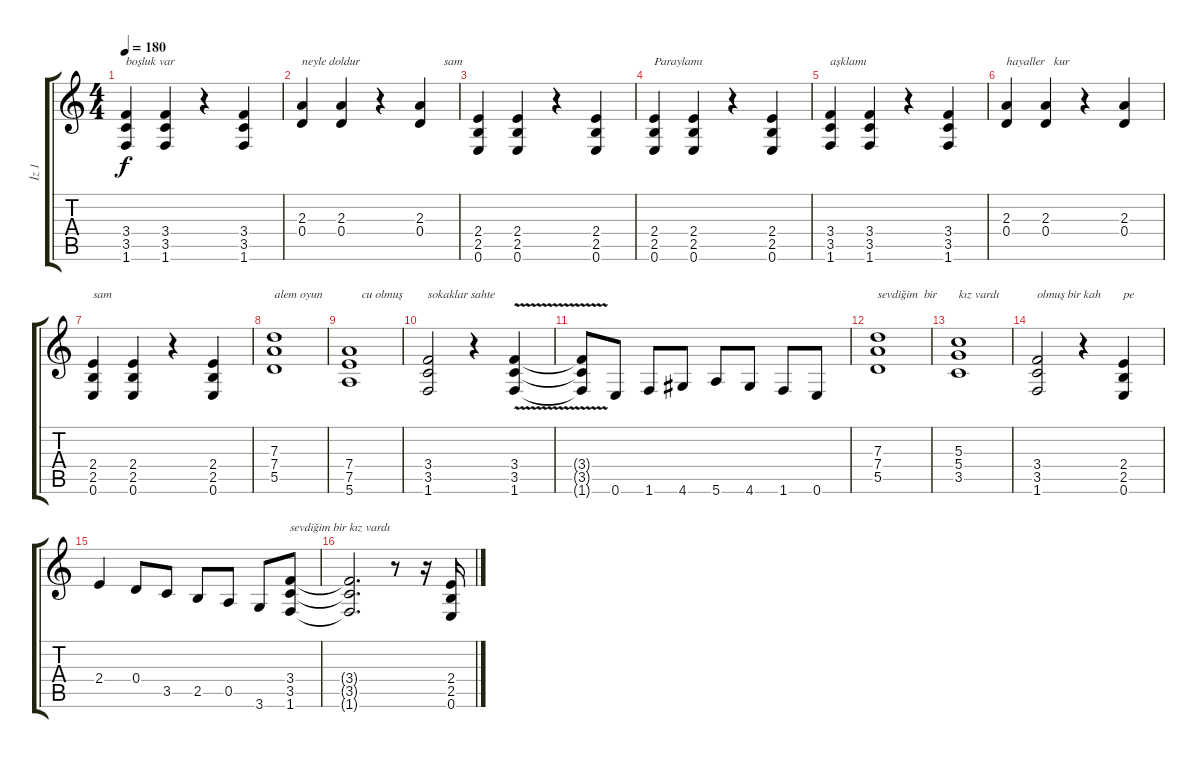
\track ("İz 1" "İz 1") {instrument distortionguitar}
\staff {score tabs}
\tuning (E4 B3 G3 D3 A2 E2) {hide}
\ts (4 4)
\tempo 180
\clef g2
\ks c
(3.4 3.5 1.6).4{txt "boşluk var" dy f} (3.4 3.5 1.6).4 r.4 (3.4 3.5 1.6).4 |
(2.3 0.4).4{txt "neyle doldur                            sam"} (2.3 0.4).4 r.4 (2.3 0.4).4 |
(2.4 2.5 0.6).4 (2.4 2.5 0.6).4 r.4 (2.4 2.5 0.6).4 |
(2.4 2.5 0.6).4{txt "Paraylamı "} (2.4 2.5 0.6).4 r.4 (2.4 2.5 0.6).4 |
(3.4 3.5 1.6).4{txt "aşklamı"} (3.4 3.5 1.6).4 r.4 (3.4 3.5 1.6).4 |
(2.3 0.4).4{txt "hayaller   kur"} (2.3 0.4).4 r.4 (2.3 0.4).4 |
(2.4 2.5 0.6).4{txt "sam"} (2.4 2.5 0.6).4 r.4 (2.4 2.5 0.6).4 |
(7.3 7.4 5.5).1{txt "alem oyun             cu olmuş"} |
(7.4 7.5 5.6).1 |
(3.4 3.5 1.6).2{txt "sokaklar sahte"} r.4 (3.4 3.5 1.6{v}).4 |
(3.4{t} 3.5{t} 1.6{t}).8 0.6.8 1.6.8 4.6.8 5.6.8 4.6.8 1.6.8 0.6.8 |
(7.3 7.4 5.5).1{txt "sevdiğim  bir"} |
(5.3 5.4 3.5).1{txt "kız vardı"} |
(3.4 3.5 1.6).2{txt "olmuş bir kah"} r.4 (2.4 2.5 0.6).4{txt "pe"} |
2.4.4 0.4.8 3.5.8 2.5.8 0.5.8 3.6.8 (3.4 3.5 1.6).8{txt "sevdiğim bir kız vardı "} |
(3.4{t} 3.5{t} 1.6{t}).2{d} r.8 r.16 (2.4 2.5 0.6).16
